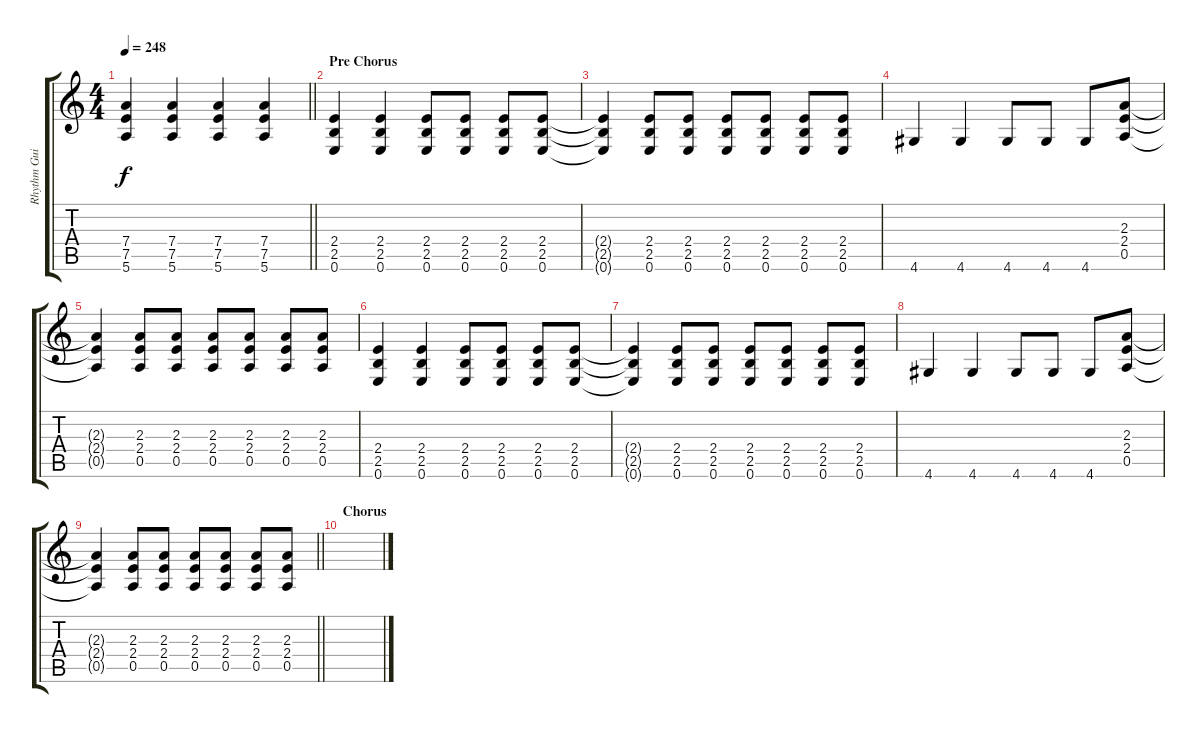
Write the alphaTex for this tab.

\track ("Rhythm Guitar" "Rhythm Gui") {instrument overdrivenguitar}
\staff {score tabs}
\tuning (E4 B3 G3 D3 A2 E2) {hide}
\ts (4 4)
\tempo 248
\clef g2
\barLineRight lightlight
\ks c
(7.4{t} 7.5{t} 5.6{t}).4{dy f} (7.4 7.5 5.6).4 (7.4 7.5 5.6).4 (7.4 7.5 5.6).4 |
\section ("" "Pre Chorus")
(2.4 2.5 0.6).4 (2.4 2.5 0.6).4 (2.4 2.5 0.6).8 (2.4 2.5 0.6).8 (2.4 2.5 0.6).8 (2.4 2.5 0.6).8 |
(2.4{t} 2.5{t} 0.6{t}).4 (2.4 2.5 0.6).8 (2.4 2.5 0.6).8 (2.4 2.5 0.6).8 (2.4 2.5 0.6).8 (2.4 2.5 0.6).8 (2.4 2.5 0.6).8 |
4.6.4 4.6.4 4.6.8 4.6.8 4.6.8 (2.3 2.4 0.5).8 |
(2.3{t} 2.4{t} 0.5{t}).4 (2.3 2.4 0.5).8 (2.3 2.4 0.5).8 (2.3 2.4 0.5).8 (2.3 2.4 0.5).8 (2.3 2.4 0.5).8 (2.3 2.4 0.5).8 |
(2.4 2.5 0.6).4 (2.4 2.5 0.6).4 (2.4 2.5 0.6).8 (2.4 2.5 0.6).8 (2.4 2.5 0.6).8 (2.4 2.5 0.6).8 |
(2.4{t} 2.5{t} 0.6{t}).4 (2.4 2.5 0.6).8 (2.4 2.5 0.6).8 (2.4 2.5 0.6).8 (2.4 2.5 0.6).8 (2.4 2.5 0.6).8 (2.4 2.5 0.6).8 |
4.6.4 4.6.4 4.6.8 4.6.8 4.6.8 (2.3 2.4 0.5).8 |
\barLineRight lightlight
(2.3{t} 2.4{t} 0.5{t}).4 (2.3 2.4 0.5).8 (2.3 2.4 0.5).8 (2.3 2.4 0.5).8 (2.3 2.4 0.5).8 (2.3 2.4 0.5).8 (2.3 2.4 0.5).8 |
\section ("" "Chorus")
